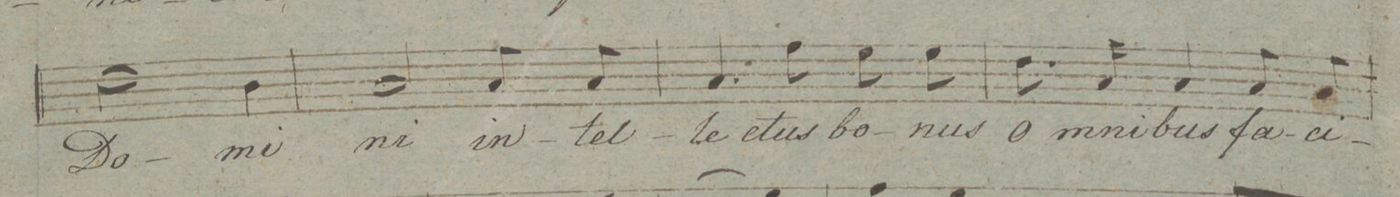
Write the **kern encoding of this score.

**kern	**text	**dynam
*I"Tenore.	*	*
*clefC4	*	*
*k[f#]	*	*
*M3/4	*	*
2c\	Do-	.
4A\	-mi-	.
=95	=95	=95
2G/	-ni	.
8G/	in-	.
8G/	-tel-	.
=96	=96	=96
4.G/	-le-	.
8e\	-ctus	.
8d\	bo-	.
8d\	-nus	.
=97	=97	=97
8.c\	om-	.
16G/	-ni-	.
4G/	-bus	.
8G/	fa-	.
8G/	-ci-	.
=98	=98	=98
*-	*-	*-
